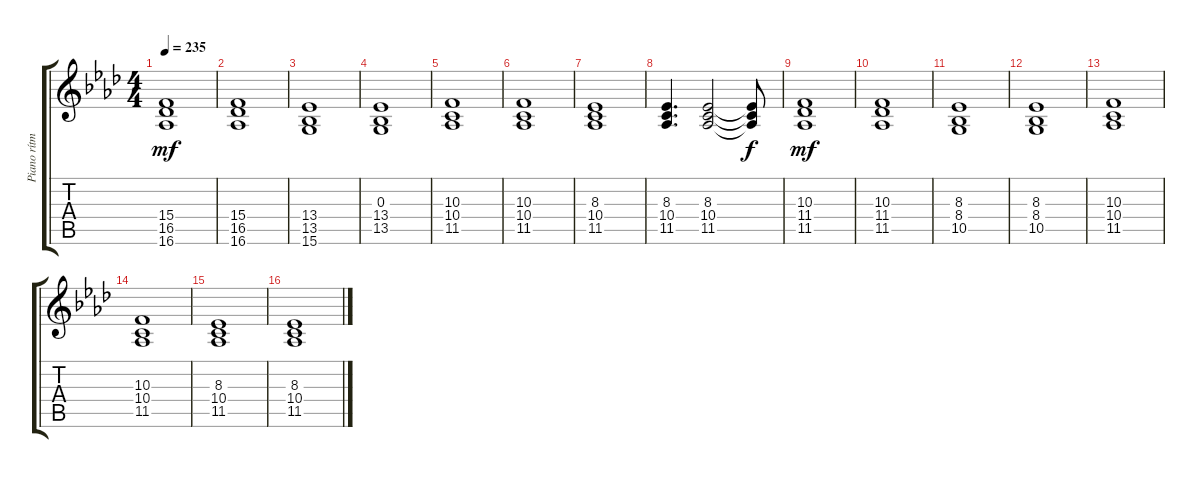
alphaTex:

\track ("Piano rítmico" "Piano rítm") {instrument acousticgrandpiano}
\staff {score tabs}
\tuning (E4 B3 G3 D3 A2 E2) {hide}
\ts (4 4)
\tempo 235
\clef g2
\ks ab
(15.4 16.5 16.6).1{dy mf} |
(15.4 16.5 16.6).1 |
(13.4 13.5 15.6).1 |
(0.3 13.4 13.5).1 |
(10.3 10.4 11.5).1 |
(10.3 10.4 11.5).1 |
(8.3 10.4 11.5).1 |
(8.3 10.4 11.5).4{d} (8.3 10.4 11.5).2 (8.3{t} 10.4{t} 11.5{t}).8{dy f} |
(10.3 11.4 11.5).1{dy mf} |
(10.3 11.4 11.5).1 |
(8.3 8.4 10.5).1 |
(8.3 8.4 10.5).1 |
(10.3 10.4 11.5).1 |
(10.3 10.4 11.5).1 |
(8.3 10.4 11.5).1 |
(8.3 10.4 11.5).1
